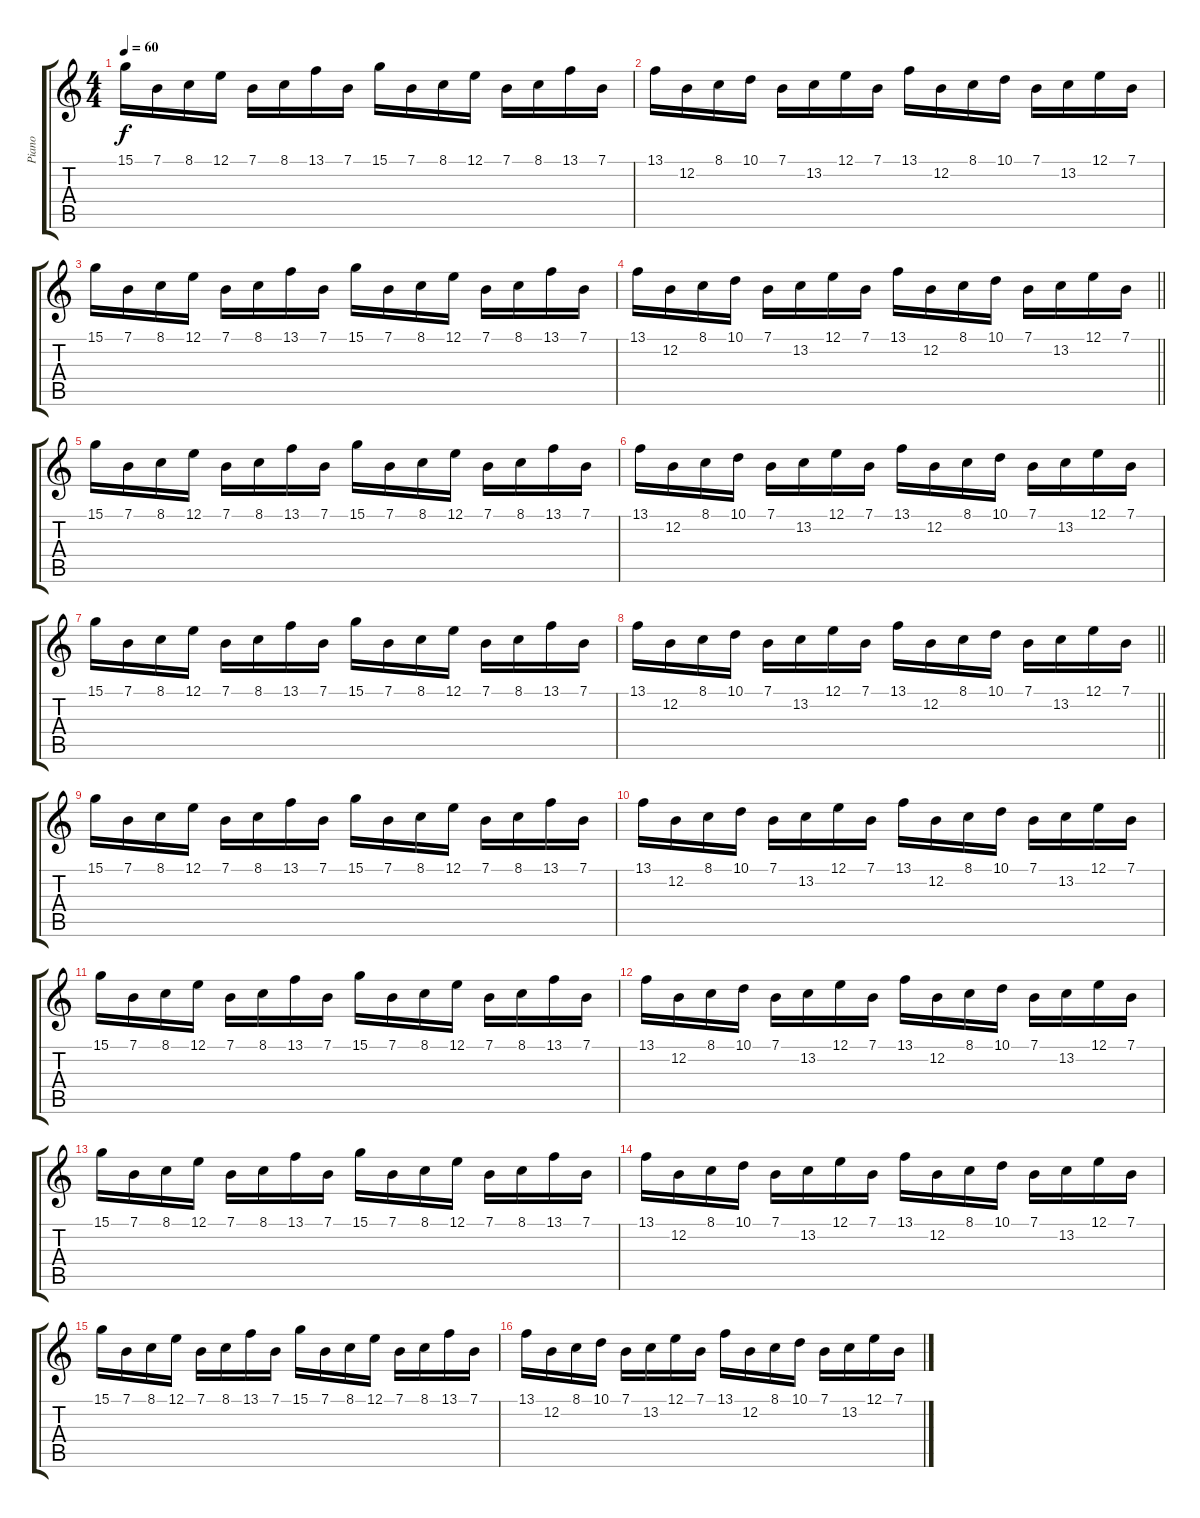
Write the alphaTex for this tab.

\track ("Piano" "Piano") {instrument acousticgrandpiano bank 255}
\staff {score tabs}
\tuning (E4 B3 G3 D3 A2 E2) {hide}
\ts (4 4)
\tempo 60
\clef g2
\ks c
15.1.16{dy f} 7.1.16 8.1.16 12.1.16 7.1.16 8.1.16 13.1.16 7.1.16 15.1.16 7.1.16 8.1.16 12.1.16 7.1.16 8.1.16 13.1.16 7.1.16 |
13.1.16 12.2.16 8.1.16 10.1.16 7.1.16 13.2.16 12.1.16 7.1.16 13.1.16 12.2.16 8.1.16 10.1.16 7.1.16 13.2.16 12.1.16 7.1.16 |
15.1.16 7.1.16 8.1.16 12.1.16 7.1.16 8.1.16 13.1.16 7.1.16 15.1.16 7.1.16 8.1.16 12.1.16 7.1.16 8.1.16 13.1.16 7.1.16 |
\barLineRight lightlight
13.1.16 12.2.16 8.1.16 10.1.16 7.1.16 13.2.16 12.1.16 7.1.16 13.1.16 12.2.16 8.1.16 10.1.16 7.1.16 13.2.16 12.1.16 7.1.16 |
15.1.16 7.1.16 8.1.16 12.1.16 7.1.16 8.1.16 13.1.16 7.1.16 15.1.16 7.1.16 8.1.16 12.1.16 7.1.16 8.1.16 13.1.16 7.1.16 |
13.1.16 12.2.16 8.1.16 10.1.16 7.1.16 13.2.16 12.1.16 7.1.16 13.1.16 12.2.16 8.1.16 10.1.16 7.1.16 13.2.16 12.1.16 7.1.16 |
15.1.16 7.1.16 8.1.16 12.1.16 7.1.16 8.1.16 13.1.16 7.1.16 15.1.16 7.1.16 8.1.16 12.1.16 7.1.16 8.1.16 13.1.16 7.1.16 |
\barLineRight lightlight
13.1.16 12.2.16 8.1.16 10.1.16 7.1.16 13.2.16 12.1.16 7.1.16 13.1.16 12.2.16 8.1.16 10.1.16 7.1.16 13.2.16 12.1.16 7.1.16 |
15.1.16 7.1.16 8.1.16 12.1.16 7.1.16 8.1.16 13.1.16 7.1.16 15.1.16 7.1.16 8.1.16 12.1.16 7.1.16 8.1.16 13.1.16 7.1.16 |
13.1.16 12.2.16 8.1.16 10.1.16 7.1.16 13.2.16 12.1.16 7.1.16 13.1.16 12.2.16 8.1.16 10.1.16 7.1.16 13.2.16 12.1.16 7.1.16 |
15.1.16 7.1.16 8.1.16 12.1.16 7.1.16 8.1.16 13.1.16 7.1.16 15.1.16 7.1.16 8.1.16 12.1.16 7.1.16 8.1.16 13.1.16 7.1.16 |
13.1.16 12.2.16 8.1.16 10.1.16 7.1.16 13.2.16 12.1.16 7.1.16 13.1.16 12.2.16 8.1.16 10.1.16 7.1.16 13.2.16 12.1.16 7.1.16 |
15.1.16 7.1.16 8.1.16 12.1.16 7.1.16 8.1.16 13.1.16 7.1.16 15.1.16 7.1.16 8.1.16 12.1.16 7.1.16 8.1.16 13.1.16 7.1.16 |
13.1.16 12.2.16 8.1.16 10.1.16 7.1.16 13.2.16 12.1.16 7.1.16 13.1.16 12.2.16 8.1.16 10.1.16 7.1.16 13.2.16 12.1.16 7.1.16 |
15.1.16 7.1.16 8.1.16 12.1.16 7.1.16 8.1.16 13.1.16 7.1.16 15.1.16 7.1.16 8.1.16 12.1.16 7.1.16 8.1.16 13.1.16 7.1.16 |
13.1.16 12.2.16 8.1.16 10.1.16 7.1.16 13.2.16 12.1.16 7.1.16 13.1.16 12.2.16 8.1.16 10.1.16 7.1.16 13.2.16 12.1.16 7.1.16
